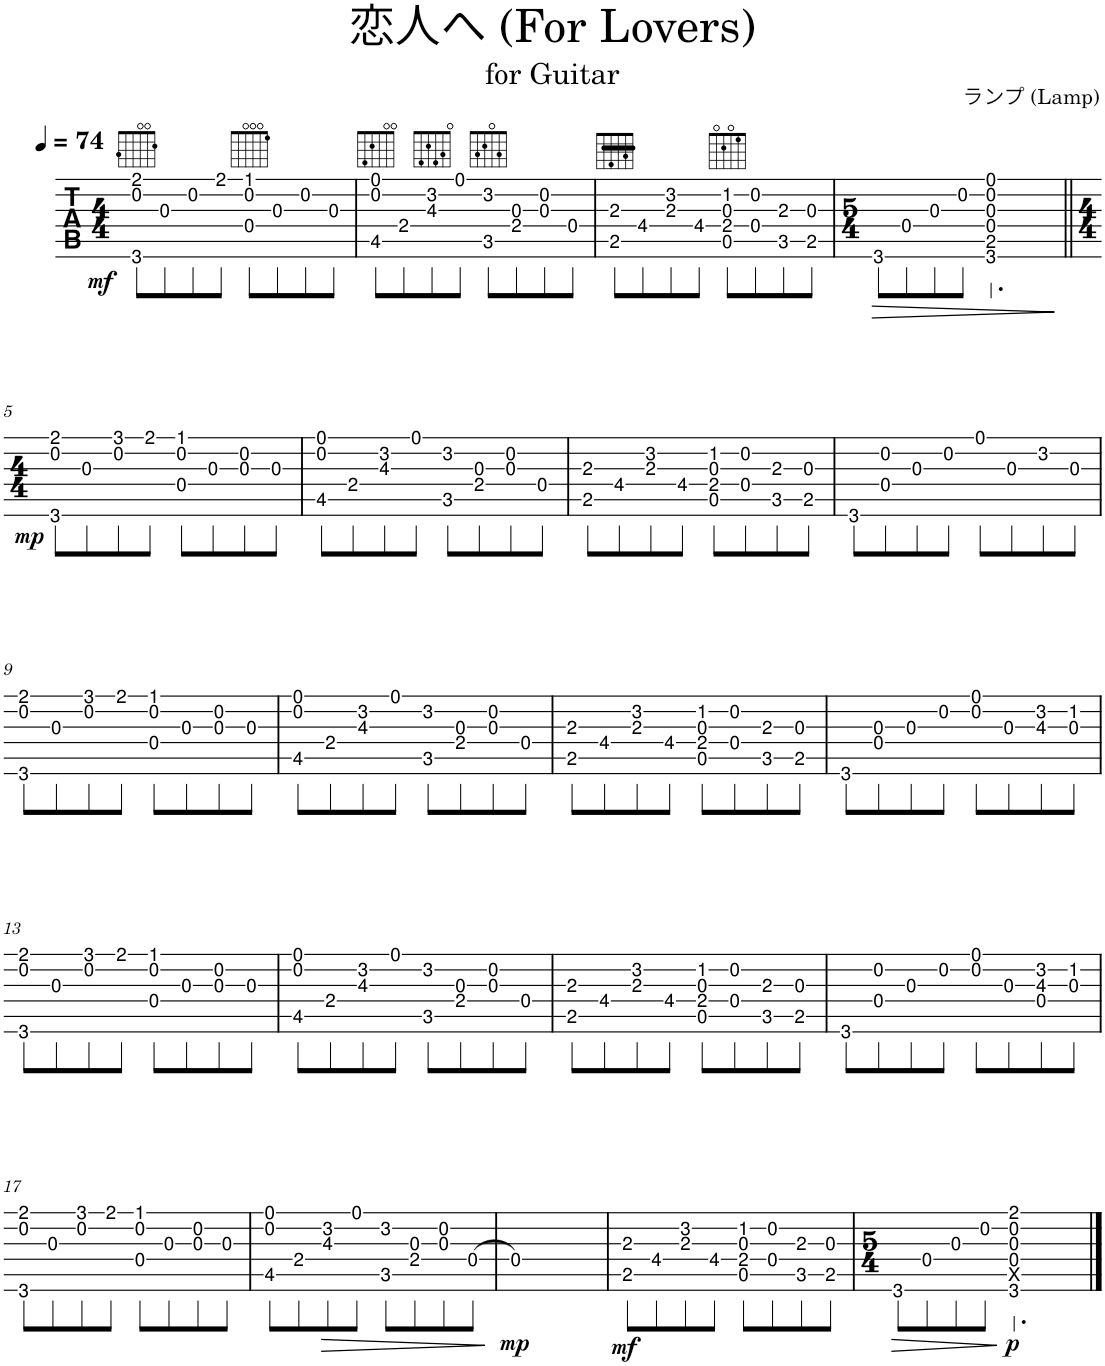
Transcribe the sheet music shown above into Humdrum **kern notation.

**kern	**dynam
*part1	*part1
*staff1	*staff1
*I"Guitar	*
*I'Guit.	*
*stria6	*
*	*
*k[]	*
*M4/4	*
*MM74	*
=1	=1
!	!LO:DY:b
8GG\ 8B\ 8f#\L	mf
8G\	.
8B\	.
8f#\J	.
8D\ 8B\ 8f\L	.
8G\	.
8B\	.
8G\J	.
=2	=2
8C#\ 8B\ 8e\L	.
8E\	.
8B\ 8d\	.
8e\J	.
8C\ 8d\L	.
8E\ 8G\	.
8G\ 8B\	.
8D\J	.
=3	=3
8BB\ 8A\L	.
8F#\	.
8A\ 8d\	.
8G-\J	.
8AA\ 8E\ 8G\ 8c\L	.
8D\ 8B\	.
8C\ 8A\	.
8BB\ 8G\J	.
=4	=4
*M5/4	*
!	!LO:HP:b
8GG\L	>
8D\	.
8G\	.
8B\J	.
2.GG\ 2.BB\ 2.D\ 2.G\ 2.B\ 2.e\	.
.	]
!!LO:LB:g=z
=5||	=5||
*M4/4	*
!	!LO:DY:b
8GG\ 8B\ 8f#\L	mp
8G\	.
8B\ 8g\	.
8f#\J	.
8D\ 8B\ 8f\L	.
8G\	.
8G\ 8B\	.
8G\J	.
=6	=6
8C#\ 8B\ 8e\L	.
8E\	.
8B\ 8d\	.
8e\J	.
8C\ 8d\L	.
8E\ 8G\	.
8G\ 8B\	.
8D\J	.
=7	=7
8BB\ 8A\L	.
8F#\	.
8A\ 8d\	.
8G-\J	.
8AA\ 8E\ 8G\ 8c\L	.
8D\ 8B\	.
8C\ 8A\	.
8BB\ 8G\J	.
=8	=8
8GG\L	.
8D\ 8B\	.
8G\	.
8B\J	.
8e\L	.
8G\	.
8d\	.
8G\J	.
!!LO:LB:g=z
=9	=9
8GG\ 8B\ 8f#\L	.
8G\	.
8B\ 8g\	.
8f#\J	.
8D\ 8B\ 8f\L	.
8G\	.
8G\ 8B\	.
8G\J	.
=10	=10
8C#\ 8B\ 8e\L	.
8E\	.
8B\ 8d\	.
8e\J	.
8C\ 8d\L	.
8E\ 8G\	.
8G\ 8B\	.
8D\J	.
=11	=11
8BB\ 8A\L	.
8F#\	.
8A\ 8d\	.
8G-\J	.
8AA\ 8E\ 8G\ 8c\L	.
8D\ 8B\	.
8C\ 8A\	.
8BB\ 8G\J	.
=12	=12
8GG\L	.
8D\ 8G\	.
8G\	.
8B\J	.
8B\ 8e\L	.
8G\	.
8B\ 8d\	.
8G\ 8c\J	.
!!LO:LB:g=z
=13	=13
8GG\ 8B\ 8f#\L	.
8G\	.
8B\ 8g\	.
8f#\J	.
8D\ 8B\ 8f\L	.
8G\	.
8G\ 8B\	.
8G\J	.
=14	=14
8C#\ 8B\ 8e\L	.
8E\	.
8B\ 8d\	.
8e\J	.
8C\ 8d\L	.
8E\ 8G\	.
8G\ 8B\	.
8D\J	.
=15	=15
8BB\ 8A\L	.
8F#\	.
8A\ 8d\	.
8G-\J	.
8AA\ 8E\ 8G\ 8c\L	.
8D\ 8B\	.
8C\ 8A\	.
8BB\ 8G\J	.
=16	=16
8GG\L	.
8D\ 8B\	.
8G\	.
8B\J	.
8B\ 8e\L	.
8G\	.
8D\ 8B\ 8d\	.
8G\ 8c\J	.
!!LO:LB:g=z
=17	=17
8GG\ 8B\ 8f#\L	.
8G\	.
8B\ 8g\	.
8f#\J	.
8D\ 8B\ 8f\L	.
8G\	.
8G\ 8B\	.
8G\J	.
=18	=18
8C#\ 8B\ 8e\L	.
8E\	.
!	!LO:HP:b
8B\ 8d\	>
8e\J	.
8C\ 8d\L	.
8E\ 8G\	.
8G\ 8B\	.
[8D\J	.
.	]
=19	=19
!	!LO:DY:b
1D]	mp
=20	=20
!	!LO:DY:b
8BB\ 8A\L	mf
8F#\	.
8A\ 8d\	.
8G-\J	.
8AA\ 8E\ 8G\ 8c\L	.
8D\ 8B\	.
8C\ 8A\	.
8BB\ 8G\J	.
=21	=21
*M5/4	*
!	!LO:HP:b
8GG\L	>
8D\	.
8G\	.
8B\J	.
!	!LO:DY:n=1:b
2.GG\ 2.AA\ 2.D\ 2.G\ 2.B\ 2.f#\	] p
==	==
*-	*-
